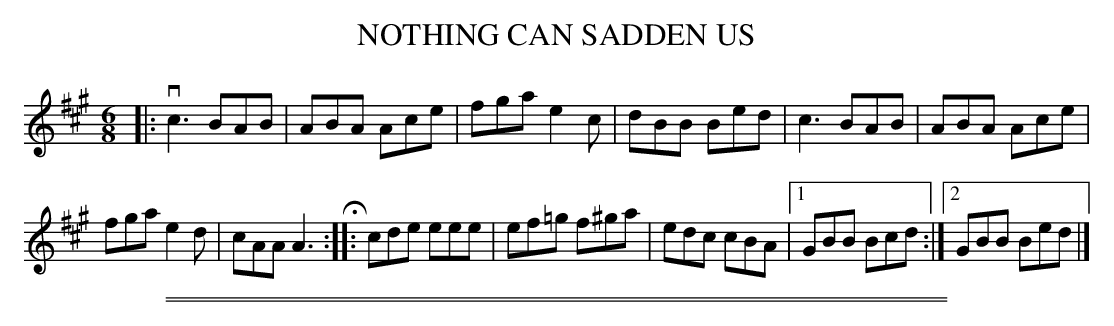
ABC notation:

X:1
T: NOTHING CAN SADDEN US
M: 6/8
L: 1/8
K: A
|:\
vc3 BAB | ABA Ace |\
fga e2c | dBB Bed |\
c3  BAB | ABA Ace |
fga e2d | cAA A3 H::\
cde eee | ef=g f^ga |\
edc cBA |[1 GBB Bcd :|[2 GBB Bed |]
